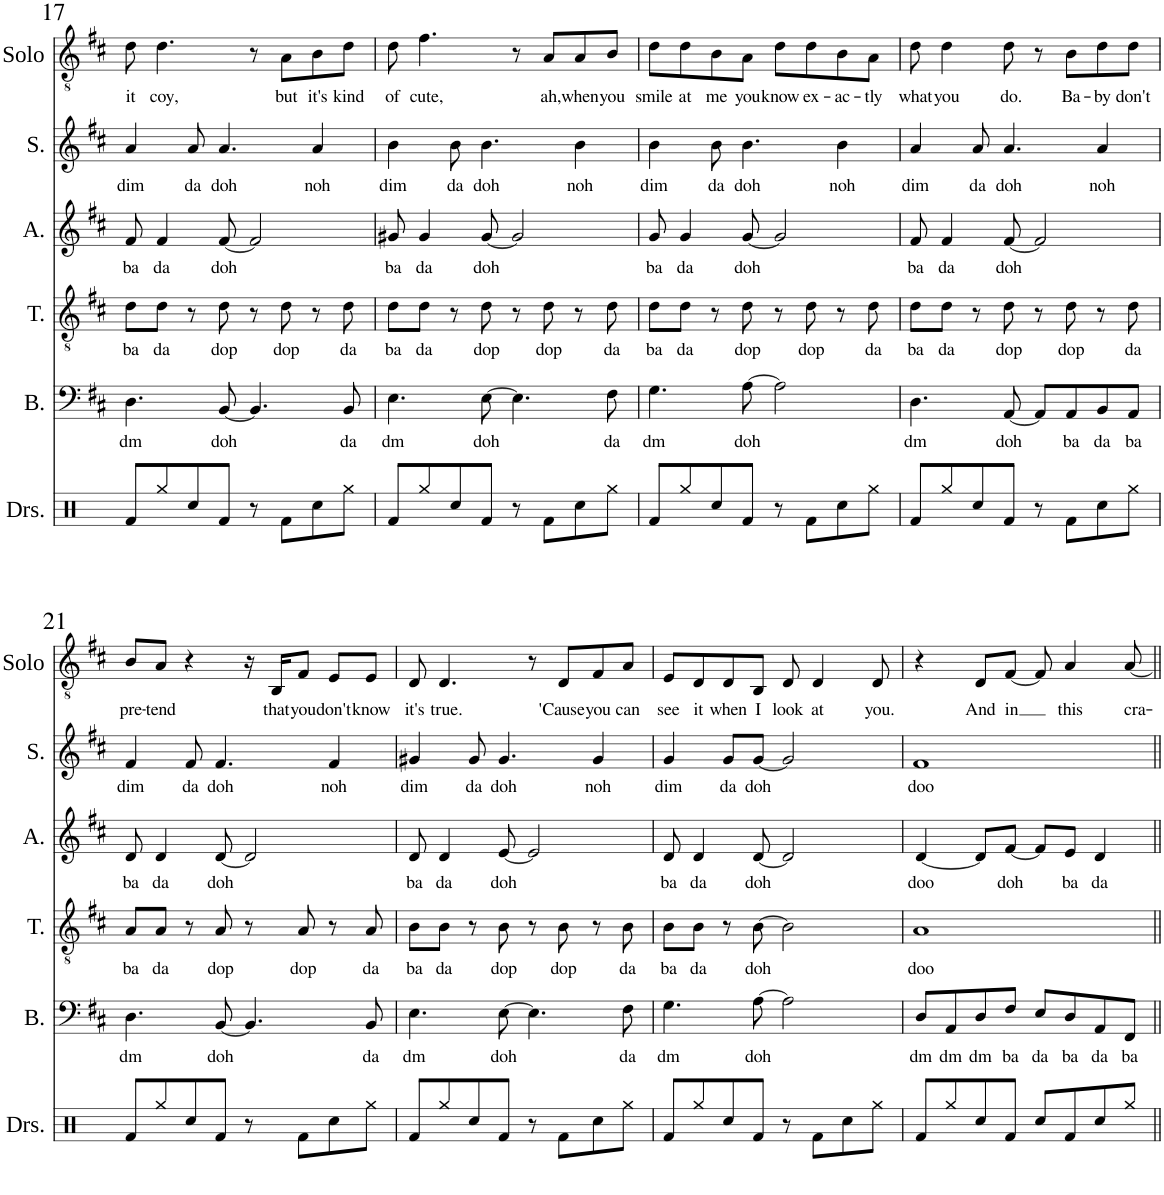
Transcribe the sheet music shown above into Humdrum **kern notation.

**kern	**kern	**text	**kern	**text	**kern	**text	**kern	**text	**kern	**text
*part6	*part5	*part5	*part4	*part4	*part3	*part3	*part2	*part2	*part1	*part1
*staff6	*staff5	*staff5	*staff4	*staff4	*staff3	*staff3	*staff2	*staff2	*staff1	*staff1
*I"Drumset	*I"Bass	*	*I"Tenor	*	*I"Alto	*	*I"Soprano	*	*I"Solo	*
*I'Drs.	*I'B.	*	*I'T.	*	*I'A.	*	*I'S.	*	*I'Solo	*
!!LO:PB:g=z
*clefX	*clefF4	*	*clefGv2	*	*clefG2	*	*clefG2	*	*clefGv2	*
*k[]	*k[f#c#]	*	*k[f#c#]	*	*k[f#c#]	*	*k[f#c#]	*	*k[f#c#]	*
*M4/4	*M4/4	*	*M4/4	*	*M4/4	*	*M4/4	*	*M4/4	*
=17	=17	=17	=17	=17	=17	=17	=17	=17	=17	=17
!	!	!LO:LY:b	!	!LO:LY:b	!	!LO:LY:b	!	!LO:LY:b	!	!LO:LY:b
8Rf/L	4.D\	dm	8d\L	ba	8f#/	ba	4a/	dim	8d\	it
!	!	!	!	!LO:LY:b	!	!LO:LY:b	!	!	!	!LO:LY:b
8Rgg/	.	.	8d\J	da	4f#/	da	.	.	4.d\	coy,
!	!	!	!	!	!	!	!	!LO:LY:b	!	!
8Rcc/	.	.	8r	.	.	.	8a/	da	.	.
!	!	!LO:LY:b	!	!LO:LY:b	!	!LO:LY:b	!	!LO:LY:b	!	!
8Rf/J	[8BB/	doh	8d\	dop	[8f#/	doh	4.a/	doh	.	.
8r	4.BB/]	.	8r	.	2f#/]	.	.	.	8r	.
!	!	!	!	!LO:LY:b	!	!	!	!	!	!LO:LY:b
8Rf\L	.	.	8d\	dop	.	.	.	.	8A\L	but
!	!	!	!	!	!	!	!	!LO:LY:b	!	!LO:LY:b
8Rcc\	.	.	8r	.	.	.	4a/	noh	8B\	it's
!	!	!LO:LY:b	!	!LO:LY:b	!	!	!	!	!	!LO:LY:b
8Rgg\J	8BB/	da	8d\	da	.	.	.	.	8d\J	kind
=18	=18	=18	=18	=18	=18	=18	=18	=18	=18	=18
!	!	!LO:LY:b	!	!LO:LY:b	!	!LO:LY:b	!	!LO:LY:b	!	!LO:LY:b
8Rf/L	4.E\	dm	8d\L	ba	8g#X/	ba	4b\	dim	8d\	of
!	!	!	!	!LO:LY:b	!	!LO:LY:b	!	!	!	!LO:LY:b
8Rgg/	.	.	8d\J	da	4g#/	da	.	.	4.f#\	cute,
!	!	!	!	!	!	!	!	!LO:LY:b	!	!
8Rcc/	.	.	8r	.	.	.	8b\	da	.	.
!	!	!LO:LY:b	!	!LO:LY:b	!	!LO:LY:b	!	!LO:LY:b	!	!
8Rf/J	[8E\	doh	8d\	dop	[8g#/	doh	4.b\	doh	.	.
8r	4.E\]	.	8r	.	2g#/]	.	.	.	8r	.
!	!	!	!	!LO:LY:b	!	!	!	!	!	!LO:LY:b
8Rf\L	.	.	8d\	dop	.	.	.	.	8A/L	ah,
!	!	!	!	!	!	!	!	!LO:LY:b	!	!LO:LY:b
8Rcc\	.	.	8r	.	.	.	4b\	noh	8A/	when
!	!	!LO:LY:b	!	!LO:LY:b	!	!	!	!	!	!LO:LY:b
8Rgg\J	8F#\	da	8d\	da	.	.	.	.	8B/J	you
=19	=19	=19	=19	=19	=19	=19	=19	=19	=19	=19
!	!	!LO:LY:b	!	!LO:LY:b	!	!LO:LY:b	!	!LO:LY:b	!	!LO:LY:b
8Rf/L	4.G\	dm	8d\L	ba	8g/	ba	4b\	dim	8d\L	smile
!	!	!	!	!LO:LY:b	!	!LO:LY:b	!	!	!	!LO:LY:b
8Rgg/	.	.	8d\J	da	4g/	da	.	.	8d\	at
!	!	!	!	!	!	!	!	!LO:LY:b	!	!LO:LY:b
8Rcc/	.	.	8r	.	.	.	8b\	da	8B\	me
!	!	!LO:LY:b	!	!LO:LY:b	!	!LO:LY:b	!	!LO:LY:b	!	!LO:LY:b
8Rf/J	[8A\	doh	8d\	dop	[8g/	doh	4.b\	doh	8A\J	you
!	!	!	!	!	!	!	!	!	!	!LO:LY:b
8r	2A\]	.	8r	.	2g/]	.	.	.	8d\L	know
!	!	!	!	!LO:LY:b	!	!	!	!	!	!LO:LY:b
8Rf\L	.	.	8d\	dop	.	.	.	.	8d\	ex-
!	!	!	!	!	!	!	!	!LO:LY:b	!	!LO:LY:b
8Rcc\	.	.	8r	.	.	.	4b\	noh	8B\	-ac-
!	!	!	!	!LO:LY:b	!	!	!	!	!	!LO:LY:b
8Rgg\J	.	.	8d\	da	.	.	.	.	8A\J	-tly
=20	=20	=20	=20	=20	=20	=20	=20	=20	=20	=20
!	!	!LO:LY:b	!	!LO:LY:b	!	!LO:LY:b	!	!LO:LY:b	!	!LO:LY:b
8Rf/L	4.D\	dm	8d\L	ba	8f#/	ba	4a/	dim	8d\	what
!	!	!	!	!LO:LY:b	!	!LO:LY:b	!	!	!	!LO:LY:b
8Rgg/	.	.	8d\J	da	4f#/	da	.	.	4d\	you
!	!	!	!	!	!	!	!	!LO:LY:b	!	!
8Rcc/	.	.	8r	.	.	.	8a/	da	.	.
!	!	!LO:LY:b	!	!LO:LY:b	!	!LO:LY:b	!	!LO:LY:b	!	!LO:LY:b
8Rf/J	[8AA/	doh	8d\	dop	[8f#/	doh	4.a/	doh	8d\	do.
8r	8AA/L]	.	8r	.	2f#/]	.	.	.	8r	.
!	!	!LO:LY:b	!	!LO:LY:b	!	!	!	!	!	!LO:LY:b
8Rf\L	8AA/	ba	8d\	dop	.	.	.	.	8B\L	Ba-
!	!	!LO:LY:b	!	!	!	!	!	!LO:LY:b	!	!LO:LY:b
8Rcc\	8BB/	da	8r	.	.	.	4a/	noh	8d\	-by
!	!	!LO:LY:b	!	!LO:LY:b	!	!	!	!	!	!LO:LY:b
8Rgg\J	8AA/J	ba	8d\	da	.	.	.	.	8d\J	don't
!!LO:LB:g=z
=21	=21	=21	=21	=21	=21	=21	=21	=21	=21	=21
!	!	!LO:LY:b	!	!LO:LY:b	!	!LO:LY:b	!	!LO:LY:b	!	!LO:LY:b
8Rf/L	4.D\	dm	8A/L	ba	8d/	ba	4f#/	dim	8B/L	pre-
!	!	!	!	!LO:LY:b	!	!LO:LY:b	!	!	!	!LO:LY:b
8Rgg/	.	.	8A/J	da	4d/	da	.	.	8A/J	-tend
!	!	!	!	!	!	!	!	!LO:LY:b	!	!
8Rcc/	.	.	8r	.	.	.	8f#/	da	4r	.
!	!	!LO:LY:b	!	!LO:LY:b	!	!LO:LY:b	!	!LO:LY:b	!	!
8Rf/J	[8BB/	doh	8A/	dop	[8d/	doh	4.f#/	doh	.	.
8r	4.BB/]	.	8r	.	2d/]	.	.	.	16r	.
!	!	!	!	!	!	!	!	!	!	!LO:LY:b
.	.	.	.	.	.	.	.	.	16BB/KL	that
!	!	!	!	!LO:LY:b	!	!	!	!	!	!LO:LY:b
8Rf\L	.	.	8A/	dop	.	.	.	.	8F#/J	you
!	!	!	!	!	!	!	!	!LO:LY:b	!	!LO:LY:b
8Rcc\	.	.	8r	.	.	.	4f#/	noh	8E/L	don't
!	!	!LO:LY:b	!	!LO:LY:b	!	!	!	!	!	!LO:LY:b
8Rgg\J	8BB/	da	8A/	da	.	.	.	.	8E/J	know
=22	=22	=22	=22	=22	=22	=22	=22	=22	=22	=22
!	!	!LO:LY:b	!	!LO:LY:b	!	!LO:LY:b	!	!LO:LY:b	!	!LO:LY:b
8Rf/L	4.E\	dm	8B\L	ba	8d/	ba	4g#X/	dim	8D/	it's
!	!	!	!	!LO:LY:b	!	!LO:LY:b	!	!	!	!LO:LY:b
8Rgg/	.	.	8B\J	da	4d/	da	.	.	4.D/	true.
!	!	!	!	!	!	!	!	!LO:LY:b	!	!
8Rcc/	.	.	8r	.	.	.	8g#/	da	.	.
!	!	!LO:LY:b	!	!LO:LY:b	!	!LO:LY:b	!	!LO:LY:b	!	!
8Rf/J	[8E\	doh	8B\	dop	[8e/	doh	4.g#/	doh	.	.
8r	4.E\]	.	8r	.	2e/]	.	.	.	8r	.
!	!	!	!	!LO:LY:b	!	!	!	!	!	!LO:LY:b
8Rf\L	.	.	8B\	dop	.	.	.	.	8D/L	'Cause
!	!	!	!	!	!	!	!	!LO:LY:b	!	!LO:LY:b
8Rcc\	.	.	8r	.	.	.	4g#/	noh	8F#/	you
!	!	!LO:LY:b	!	!LO:LY:b	!	!	!	!	!	!LO:LY:b
8Rgg\J	8F#\	da	8B\	da	.	.	.	.	8A/J	can
=23	=23	=23	=23	=23	=23	=23	=23	=23	=23	=23
!	!	!LO:LY:b	!	!LO:LY:b	!	!LO:LY:b	!	!LO:LY:b	!	!LO:LY:b
8Rf/L	4.G\	dm	8B\L	ba	8d/	ba	4g/	dim	8E/L	see
!	!	!	!	!LO:LY:b	!	!LO:LY:b	!	!	!	!LO:LY:b
8Rgg/	.	.	8B\J	da	4d/	da	.	.	8D/	it
!	!	!	!	!	!	!	!	!LO:LY:b	!	!LO:LY:b
8Rcc/	.	.	8r	.	.	.	8g/L	da	8D/	when
!	!	!LO:LY:b	!	!LO:LY:b	!	!LO:LY:b	!	!LO:LY:b	!	!LO:LY:b
8Rf/J	[8A\	doh	[8B\	doh	[8d/	doh	[8g/J	doh	8BB/J	I
!	!	!	!	!	!	!	!	!	!	!LO:LY:b
8r	2A\]	.	2B\]	.	2d/]	.	2g/]	.	8D/	look
!	!	!	!	!	!	!	!	!	!	!LO:LY:b
8Rf\L	.	.	.	.	.	.	.	.	4D/	at
8Rcc\	.	.	.	.	.	.	.	.	.	.
!	!	!	!	!	!	!	!	!	!	!LO:LY:b
8Rgg\J	.	.	.	.	.	.	.	.	8D/	you.
=24	=24	=24	=24	=24	=24	=24	=24	=24	=24	=24
!	!	!LO:LY:b	!	!LO:LY:b	!	!LO:LY:b	!	!LO:LY:b	!	!
8Rf/L	8D/L	dm	1A	doo	[4d/	doo	1f#	doo	4r	.
!	!	!LO:LY:b	!	!	!	!	!	!	!	!
8Rgg/	8AA/	dm	.	.	.	.	.	.	.	.
!	!	!LO:LY:b	!	!	!	!	!	!	!	!LO:LY:b
8Rcc/	8D/	dm	.	.	8d/L]	.	.	.	8D/L	And
!	!	!LO:LY:b	!	!	!	!LO:LY:b	!	!	!	!LO:LY:b
8Rf/J	8F#/J	ba	.	.	[8f#/J	doh	.	.	[8F#/J	in
!	!	!LO:LY:b	!	!	!	!	!	!	!	!
8Rcc/L	8E/L	da	.	.	8f#/L]	.	.	.	8F#/]	.
!	!	!LO:LY:b	!	!	!	!LO:LY:b	!	!	!	!LO:LY:b
8Rf/	8D/	ba	.	.	8e/J	ba	.	.	4A/	this
!	!	!LO:LY:b	!	!	!	!LO:LY:b	!	!	!	!
8Rcc/	8AA/	da	.	.	4d/	da	.	.	.	.
!	!	!LO:LY:b	!	!	!	!	!	!	!	!LO:LY:b
8Rgg/J	8FF#/J	ba	.	.	.	.	.	.	[8A/	cra-
=||	=||	=||	=||	=||	=||	=||	=||	=||	=||	=||
*-	*-	*-	*-	*-	*-	*-	*-	*-	*-	*-
